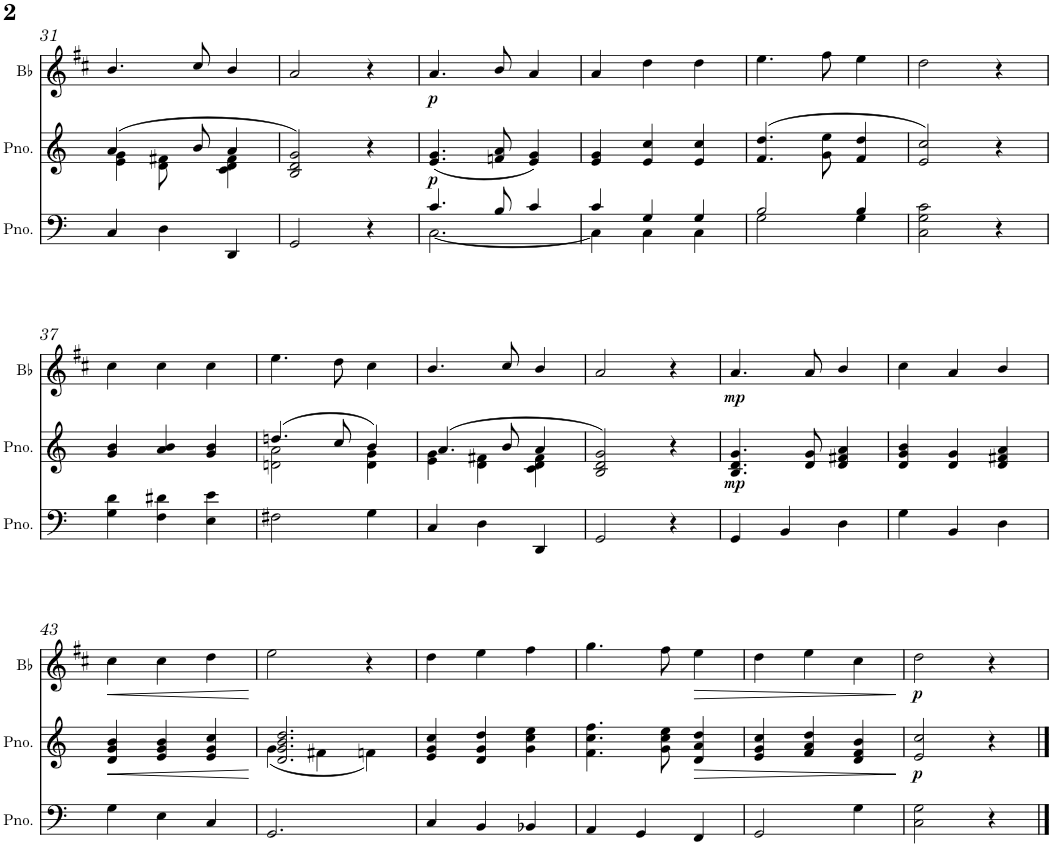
**kern	**kern	**dynam	**kern	**dynam
*part3	*part2	*part2	*part1	*part1
*staff3	*staff2	*staff2	*staff1	*staff1
*I"Piano	*I"Piano	*	*I"Bb Instrument	*
*I'Pno.	*I'Pno.	*	*I'Bb	*
!!LO:PB:g=z
*clefF4	*clefG2	*	*clefG2	*
*	*	*	*Trd1c2	*
*k[]	*k[]	*	*k[f#c#]	*
*M3/4	*M3/4	*	*M3/4	*
=31	=31	=31	=31	=31
*	*^	*	*	*
4C/	(4a/	4e\ 4g\	.	4.b/	.
4D\	8ryy	8d\ 8f#X\	.	.	.
.	8b/	8ryy	.	8cc#/	.
4DD/	4a/	4c\ 4d\ 4f#\	.	4b/	.
*	*v	*v	*	*	*
=32	=32	=32	=32	=32
2GG/	2B/ 2d/ 2g/)	.	2a/	.
4r	4r	.	4r	.
=33	=33	=33	=33	=33
*^	*	*	*	*
!	!	!	!LO:DY:b	!	!LO:DY:b
4.c/	[2.C\	(4.e/ 4.g/	p	4.a/	p
8B/	.	8fn/ 8a/	.	8b/	.
4c/	.	4e/ 4g/)	.	4a/	.
=34	=34	=34	=34	=34	=34
4c/	4C\]	4e/ 4g/	.	4a/	.
4G/	4C\	4e/ 4cc/	.	4dd\	.
4G/	4C\	4e/ 4cc/	.	4dd\	.
=35	=35	=35	=35	=35	=35
2B/	2G\	(4.f/ 4.dd/	.	4.ee\	.
.	.	8g\ 8ee\	.	8ff#\	.
4B/	4G\	4f/ 4dd/	.	4ee\	.
*v	*v	*	*	*	*
=36	=36	=36	=36	=36
2C\ 2G\ 2c\	2e/ 2cc/)	.	2dd\	.
4r	4r	.	4r	.
!!LO:LB:g=z
=37	=37	=37	=37	=37
4G\ 4d\	4g/ 4b/	.	4cc#\	.
4F\ 4d#X\	4a/ 4b/	.	4cc#\	.
4E\ 4e\	4g/ 4b/	.	4cc#\	.
=38	=38	=38	=38	=38
*	*^	*	*	*
2F#X\	(4.ddn/	2dn\ 2a\	.	4.ee\	.
.	8cc/	.	.	8dd\	.
4G\	4b/)	4d\ 4g\	.	4cc#\	.
=39	=39	=39	=39	=39	=39
4C/	(4.a/	4e\ 4g\	.	4.b/	.
4D\	.	4d\ 4f#X\	.	.	.
.	8b/	.	.	8cc#/	.
4DD/	4a/	4c\ 4d\ 4f#\	.	4b/	.
*	*v	*v	*	*	*
=40	=40	=40	=40	=40
2GG/	2B/ 2d/ 2g/)	.	2a/	.
4r	4r	.	4r	.
=41	=41	=41	=41	=41
*^	*	*	*	*
!	!	!	!LO:DY:b	!	!LO:DY:b
4GG/	2ryy	4.B/ 4.d/ 4.g/	mp	4.a/	mp
4BB/	.	.	.	.	.
.	.	8d/ 8g/	.	8a/	.
4ryy	4D\	4d/ 4f#X/ 4a/	.	4b/	.
*v	*v	*	*	*	*
=42	=42	=42	=42	=42
4G\	4d/ 4g/ 4b/	.	4cc#\	.
4BB/	4d/ 4g/	.	4a/	.
4D\	4d/ 4f#X/ 4a/	.	4b/	.
!!LO:LB:g=z
=43	=43	=43	=43	=43
!	!	!LO:HP:b	!	!LO:HP:b
4G\	4d/ 4g/ 4b/	<	4cc#\	<
4E\	4e/ 4g/ 4b/	.	4cc#\	.
4C/	4e/ 4g/ 4cc/	.	4dd\	.
.	.	[	.	[
=44	=44	=44	=44	=44
*	*^	*	*	*
2.GG/	2.d/ 2.g/ 2.b/ 2.dd/	(4g\	.	2ee\	.
.	.	4f#X\	.	.	.
.	.	4fn\)	.	4r	.
*	*v	*v	*	*	*
=45	=45	=45	=45	=45
4C/	4e/ 4g/ 4cc/	.	4dd\	.
4BB/	4d/ 4g/ 4dd/	.	4ee\	.
4BB-X/	4g\ 4cc\ 4ee\	.	4ff#\	.
=46	=46	=46	=46	=46
4AA/	4.f\ 4.cc\ 4.ff\	.	4.gg\	.
4GG/	.	.	.	.
.	8g\ 8cc\ 8ee\	.	8ff#\	.
!	!	!LO:HP:b	!	!LO:HP:b
4FF/	4d/ 4a/ 4dd/	>	4ee\	>
=47	=47	=47	=47	=47
2GG/	4e/ 4g/ 4cc/	.	4dd\	.
.	4f/ 4a/ 4dd/	.	4ee\	.
4G\	4d/ 4f/ 4b/	.	4cc#\	.
.	.	]	.	]
=48	=48	=48	=48	=48
!	!	!LO:DY:b	!	!LO:DY:b
2C\ 2G\	2e/ 2cc/	p	2dd\	p
4r	4r	.	4r	.
=	=	=	=	=
*-	*-	*-	*-	*-
